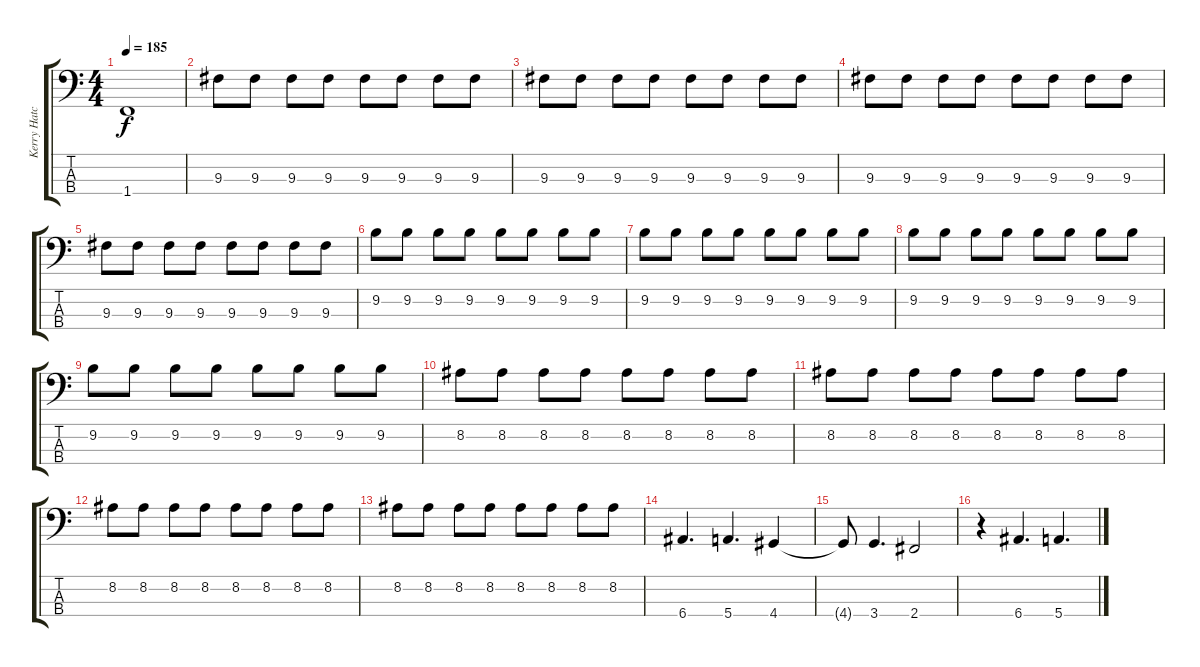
\track ("Kerry Hatch" "Kerry Hatc") {instrument electricbasspick}
\staff {score tabs}
\tuning (G2 D2 A1 E1) {hide}
\ts (4 4)
\tempo 185
\clef f4
\ks c
1.4.1{dy f} |
9.3.8 9.3.8 9.3.8 9.3.8 9.3.8 9.3.8 9.3.8 9.3.8 |
9.3.8 9.3.8 9.3.8 9.3.8 9.3.8 9.3.8 9.3.8 9.3.8 |
9.3.8 9.3.8 9.3.8 9.3.8 9.3.8 9.3.8 9.3.8 9.3.8 |
9.3.8 9.3.8 9.3.8 9.3.8 9.3.8 9.3.8 9.3.8 9.3.8 |
9.2.8 9.2.8 9.2.8 9.2.8 9.2.8 9.2.8 9.2.8 9.2.8 |
9.2.8 9.2.8 9.2.8 9.2.8 9.2.8 9.2.8 9.2.8 9.2.8 |
9.2.8 9.2.8 9.2.8 9.2.8 9.2.8 9.2.8 9.2.8 9.2.8 |
9.2.8 9.2.8 9.2.8 9.2.8 9.2.8 9.2.8 9.2.8 9.2.8 |
8.2.8 8.2.8 8.2.8 8.2.8 8.2.8 8.2.8 8.2.8 8.2.8 |
8.2.8 8.2.8 8.2.8 8.2.8 8.2.8 8.2.8 8.2.8 8.2.8 |
8.2.8 8.2.8 8.2.8 8.2.8 8.2.8 8.2.8 8.2.8 8.2.8 |
8.2.8 8.2.8 8.2.8 8.2.8 8.2.8 8.2.8 8.2.8 8.2.8 |
6.4.4{d} 5.4.4{d} 4.4.4 |
4.4{t}.8 3.4.4{d} 2.4.2 |
r.4 6.4.4{d} 5.4.4{d}
